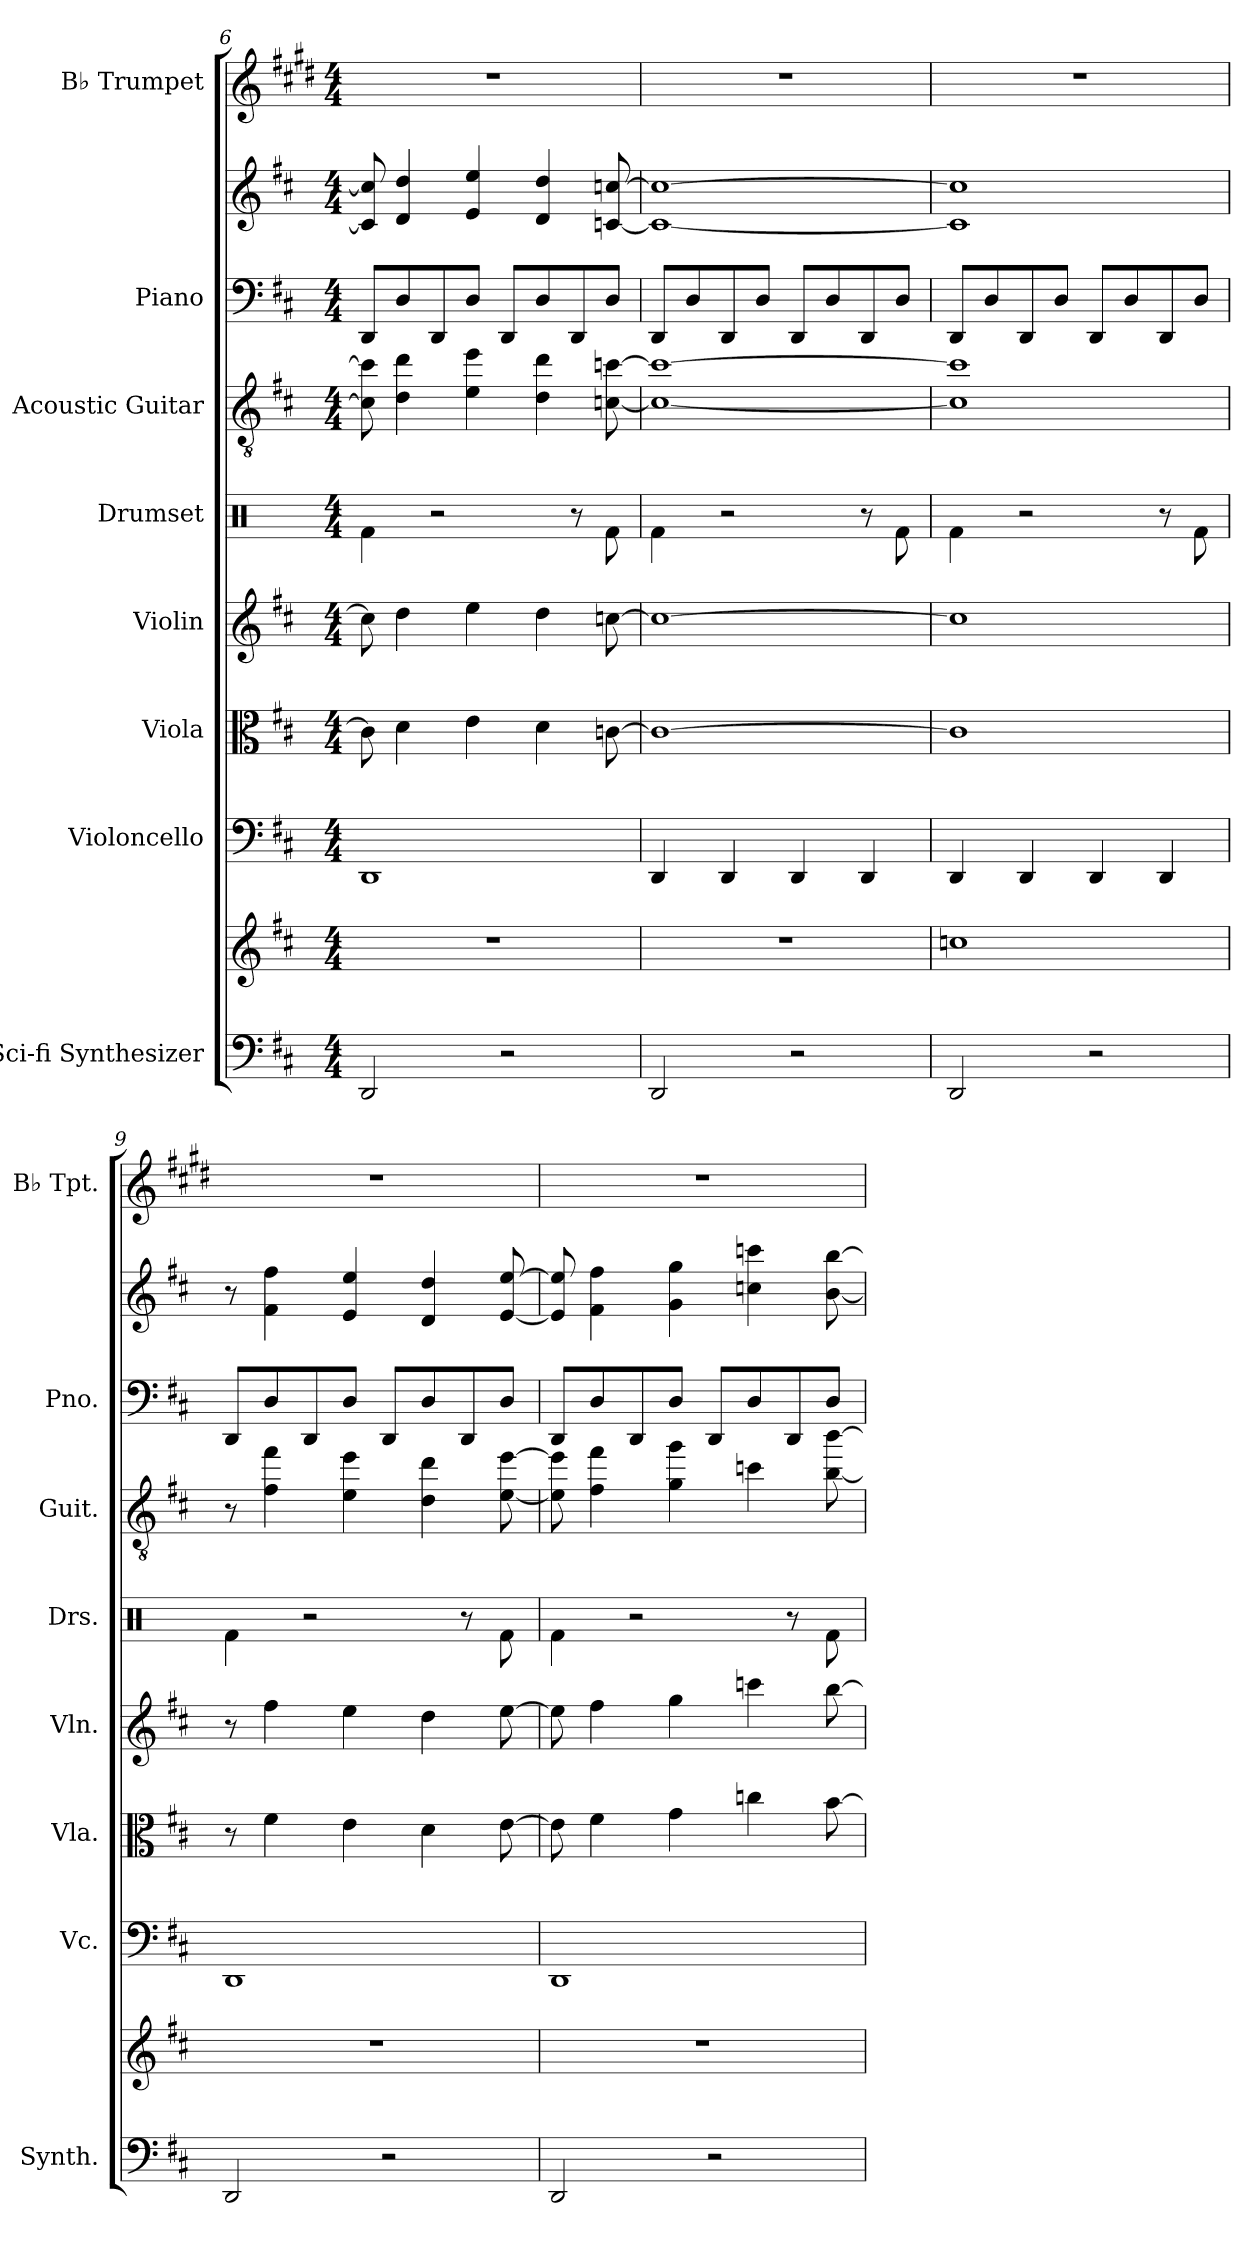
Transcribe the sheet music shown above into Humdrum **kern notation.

**kern	**kern	**kern	**kern	**kern	**kern	**kern	**kern	**kern	**kern
*part8	*part8	*part7	*part6	*part5	*part4	*part3	*part2	*part2	*part1
*staff10	*staff9	*staff8	*staff7	*staff6	*staff5	*staff4	*staff3	*staff2	*staff1
*I"Sci-fi Synthesizer	*	*I"Violoncello	*I"Viola	*I"Violin	*I"Drumset	*I"Acoustic Guitar	*I"Piano	*	*I"B♭ Trumpet
*I'Synth.	*	*I'Vc.	*I'Vla.	*I'Vln.	*I'Drs.	*I'Guit.	*I'Pno.	*	*I'B♭ Tpt.
*clefF4	*clefG2	*clefF4	*clefC3	*clefG2	*clefX	*clefGv2	*clefF4	*clefG2	*clefG2
*	*	*	*	*	*	*	*	*	*ITrd1c2
*k[f#c#]	*k[f#c#]	*k[f#c#]	*k[f#c#]	*k[f#c#]	*k[]	*k[f#c#]	*k[f#c#]	*k[f#c#]	*k[f#c#]
*M4/4	*M4/4	*M4/4	*M4/4	*M4/4	*M4/4	*M4/4	*M4/4	*M4/4	*M4/4
=6	=6	=6	=6	=6	=6	=6	=6	=6	=6
2DD/	1r	1DD	8c\]	8cc\]	4Rf\	8c\] 8cc\]	8DD/L	8c/] 8cc/]	1r
.	.	.	4d\	4dd\	.	4d\ 4dd\	8D/	4d/ 4dd/	.
.	.	.	.	.	2r	.	8DD/	.	.
.	.	.	4e\	4ee\	.	4e\ 4ee\	8D/J	4e/ 4ee/	.
2r	.	.	.	.	.	.	8DD/L	.	.
.	.	.	4d\	4dd\	.	4d\ 4dd\	8D/	4d/ 4dd/	.
.	.	.	.	.	8r	.	8DD/	.	.
.	.	.	[8cn\	[8ccn\	8Rf\	[8cn\ [8ccn\	8D/J	[8cn/ [8ccn/	.
!!LO:PB:g=z
=7	=7	=7	=7	=7	=7	=7	=7	=7	=7
2DD/	1r	4DD/	1c_	1cc_	4Rf\	1c_ 1cc_	8DD/L	1c_ 1cc_	1r
.	.	.	.	.	.	.	8D/	.	.
.	.	4DD/	.	.	2r	.	8DD/	.	.
.	.	.	.	.	.	.	8D/J	.	.
2r	.	4DD/	.	.	.	.	8DD/L	.	.
.	.	.	.	.	.	.	8D/	.	.
.	.	4DD/	.	.	8r	.	8DD/	.	.
.	.	.	.	.	8Rf\	.	8D/J	.	.
=8	=8	=8	=8	=8	=8	=8	=8	=8	=8
2DD/	1ccn	4DD/	1c]	1cc]	4Rf\	1c] 1cc]	8DD/L	1c] 1cc]	1r
.	.	.	.	.	.	.	8D/	.	.
.	.	4DD/	.	.	2r	.	8DD/	.	.
.	.	.	.	.	.	.	8D/J	.	.
2r	.	4DD/	.	.	.	.	8DD/L	.	.
.	.	.	.	.	.	.	8D/	.	.
.	.	4DD/	.	.	8r	.	8DD/	.	.
.	.	.	.	.	8Rf\	.	8D/J	.	.
=9	=9	=9	=9	=9	=9	=9	=9	=9	=9
2DD/	1r	1DD	8r	8r	4Rf\	8r	8DD/L	8r	1r
.	.	.	4f#\	4ff#\	.	4f#\ 4ff#\	8D/	4f#\ 4ff#\	.
.	.	.	.	.	2r	.	8DD/	.	.
.	.	.	4e\	4ee\	.	4e\ 4ee\	8D/J	4e/ 4ee/	.
2r	.	.	.	.	.	.	8DD/L	.	.
.	.	.	4d\	4dd\	.	4d\ 4dd\	8D/	4d/ 4dd/	.
.	.	.	.	.	8r	.	8DD/	.	.
.	.	.	[8e\	[8ee\	8Rf\	[8e\ [8ee\	8D/J	[8e/ [8ee/	.
=10	=10	=10	=10	=10	=10	=10	=10	=10	=10
2DD/	1r	1DD	8e\]	8ee\]	4Rf\	8e\] 8ee\]	8DD/L	8e/] 8ee/]	1r
.	.	.	4f#\	4ff#\	.	4f#\ 4ff#\	8D/	4f#\ 4ff#\	.
.	.	.	.	.	2r	.	8DD/	.	.
.	.	.	4g\	4gg\	.	4g\ 4gg\	8D/J	4g\ 4gg\	.
2r	.	.	.	.	.	.	8DD/L	.	.
.	.	.	4ccn\	4cccn\	.	4ccn\	8D/	4ccn\ 4cccn\	.
.	.	.	.	.	8r	.	8DD/	.	.
.	.	.	[8b\	[8bb\	8Rf\	[8b\ [8bb\	8D/J	[8b\ [8bb\	.
=	=	=	=	=	=	=	=	=	=
*-	*-	*-	*-	*-	*-	*-	*-	*-	*-
